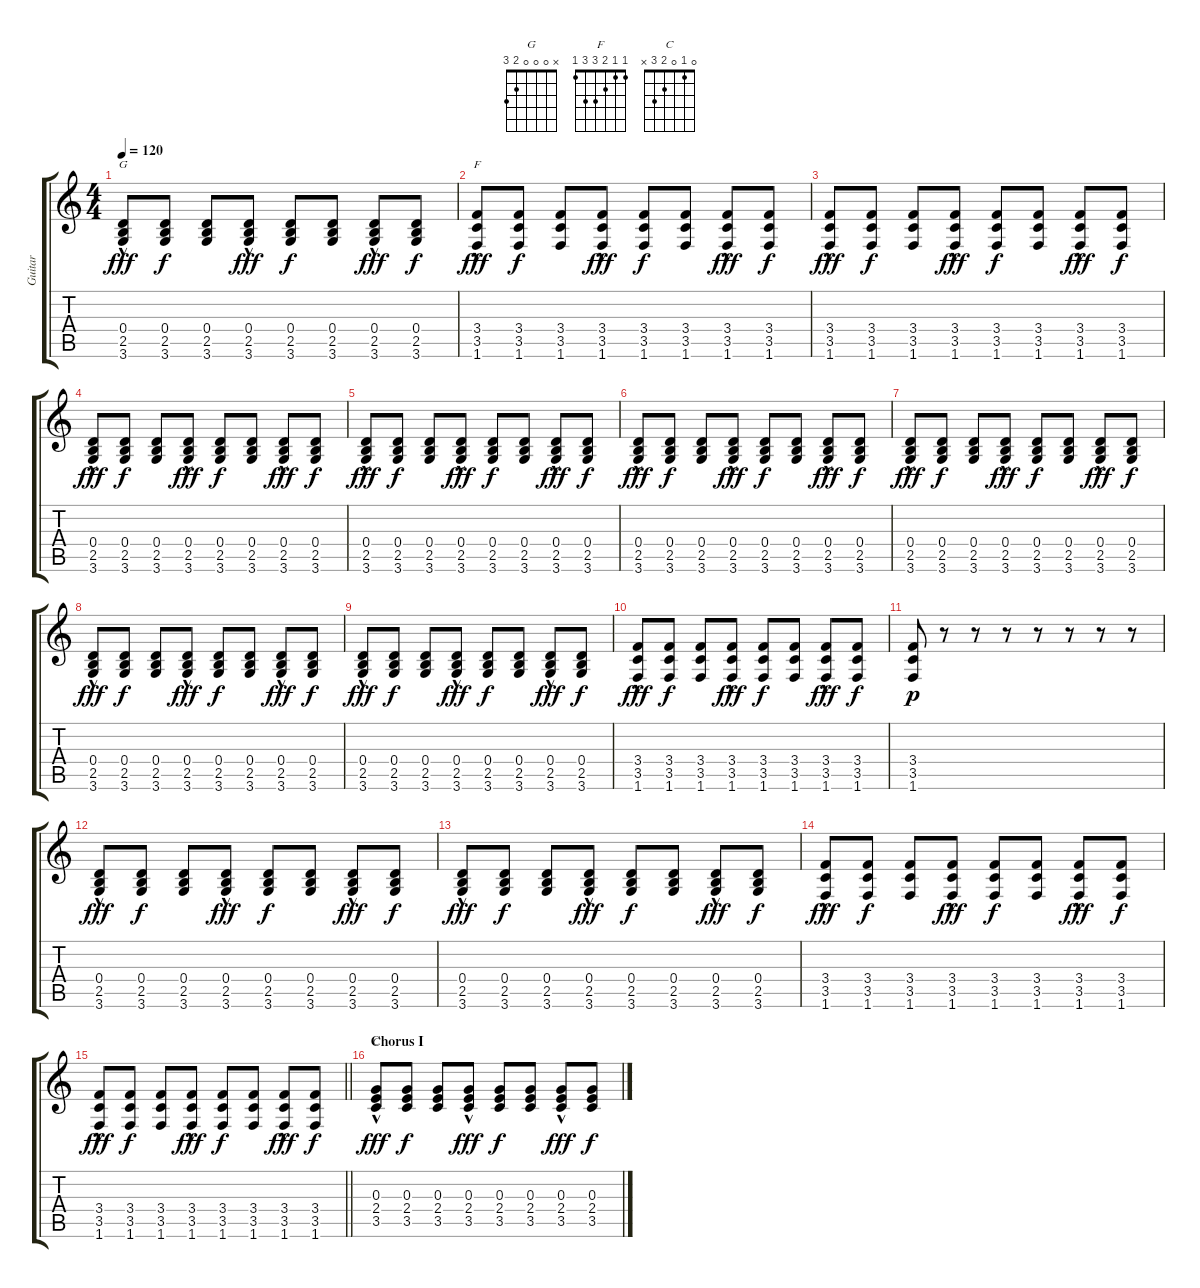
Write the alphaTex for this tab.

\track ("Guitar" "Guitar") {instrument acousticguitarnylon}
\staff {score tabs}
\tuning (E4 B3 G3 D3 A2 E2) {hide}
\chord ("G" x 0 0 0 2 3)
\chord ("F" 1 1 2 3 3 1)
\chord ("C" 0 1 0 2 3 x)
\ts (4 4)
\tempo 120
\clef g2
\ks c
(0.4{hac} 2.5{hac} 3.6{hac}).8{ch "G" dy fff} (0.4 2.5 3.6).8{dy f} (0.4 2.5 3.6).8 (0.4{hac} 2.5{hac} 3.6{hac}).8{dy fff} (0.4 2.5 3.6).8{dy f} (0.4 2.5 3.6).8 (0.4{hac} 2.5{hac} 3.6{hac}).8{dy fff} (0.4 2.5 3.6).8{dy f} |
(3.4{hac} 3.5{hac} 1.6{hac}).8{ch "F" dy fff} (3.4 3.5 1.6).8{dy f} (3.4 3.5 1.6).8 (3.4{hac} 3.5{hac} 1.6{hac}).8{dy fff} (3.4 3.5 1.6).8{dy f} (3.4 3.5 1.6).8 (3.4{hac} 3.5{hac} 1.6{hac}).8{dy fff} (3.4 3.5 1.6).8{dy f} |
(3.4{hac} 3.5{hac} 1.6{hac}).8{dy fff} (3.4 3.5 1.6).8{dy f} (3.4 3.5 1.6).8 (3.4{hac} 3.5{hac} 1.6{hac}).8{dy fff} (3.4 3.5 1.6).8{dy f} (3.4 3.5 1.6).8 (3.4{hac} 3.5{hac} 1.6{hac}).8{dy fff} (3.4 3.5 1.6).8{dy f} |
(0.4{hac} 2.5{hac} 3.6{hac}).8{dy fff} (0.4 2.5 3.6).8{dy f} (0.4 2.5 3.6).8 (0.4{hac} 2.5{hac} 3.6{hac}).8{dy fff} (0.4 2.5 3.6).8{dy f} (0.4 2.5 3.6).8 (0.4{hac} 2.5{hac} 3.6{hac}).8{dy fff} (0.4 2.5 3.6).8{dy f} |
(0.4{hac} 2.5{hac} 3.6{hac}).8{dy fff} (0.4 2.5 3.6).8{dy f} (0.4 2.5 3.6).8 (0.4{hac} 2.5{hac} 3.6{hac}).8{dy fff} (0.4 2.5 3.6).8{dy f} (0.4 2.5 3.6).8 (0.4{hac} 2.5{hac} 3.6{hac}).8{dy fff} (0.4 2.5 3.6).8{dy f} |
(0.4{hac} 2.5{hac} 3.6{hac}).8{dy fff} (0.4 2.5 3.6).8{dy f} (0.4 2.5 3.6).8 (0.4{hac} 2.5{hac} 3.6{hac}).8{dy fff} (0.4 2.5 3.6).8{dy f} (0.4 2.5 3.6).8 (0.4{hac} 2.5{hac} 3.6{hac}).8{dy fff} (0.4 2.5 3.6).8{dy f} |
(0.4{hac} 2.5{hac} 3.6{hac}).8{dy fff} (0.4 2.5 3.6).8{dy f} (0.4 2.5 3.6).8 (0.4{hac} 2.5{hac} 3.6{hac}).8{dy fff} (0.4 2.5 3.6).8{dy f} (0.4 2.5 3.6).8 (0.4{hac} 2.5{hac} 3.6{hac}).8{dy fff} (0.4 2.5 3.6).8{dy f} |
(0.4{hac} 2.5{hac} 3.6{hac}).8{dy fff} (0.4 2.5 3.6).8{dy f} (0.4 2.5 3.6).8 (0.4{hac} 2.5{hac} 3.6{hac}).8{dy fff} (0.4 2.5 3.6).8{dy f} (0.4 2.5 3.6).8 (0.4{hac} 2.5{hac} 3.6{hac}).8{dy fff} (0.4 2.5 3.6).8{dy f} |
(0.4{hac} 2.5{hac} 3.6{hac}).8{dy fff} (0.4 2.5 3.6).8{dy f} (0.4 2.5 3.6).8 (0.4{hac} 2.5{hac} 3.6{hac}).8{dy fff} (0.4 2.5 3.6).8{dy f} (0.4 2.5 3.6).8 (0.4{hac} 2.5{hac} 3.6{hac}).8{dy fff} (0.4 2.5 3.6).8{dy f} |
(3.4{hac} 3.5{hac} 1.6{hac}).8{dy fff} (3.4 3.5 1.6).8{dy f} (3.4 3.5 1.6).8 (3.4{hac} 3.5{hac} 1.6{hac}).8{dy fff} (3.4 3.5 1.6).8{dy f} (3.4 3.5 1.6).8 (3.4{hac} 3.5{hac} 1.6{hac}).8{dy fff} (3.4 3.5 1.6).8{dy f} |
(3.4 3.5 1.6).8{dy p} r.8 r.8 r.8 r.8 r.8 r.8 r.8 |
(0.4{hac} 2.5{hac} 3.6{hac}).8{dy fff} (0.4 2.5 3.6).8{dy f} (0.4 2.5 3.6).8 (0.4{hac} 2.5{hac} 3.6{hac}).8{dy fff} (0.4 2.5 3.6).8{dy f} (0.4 2.5 3.6).8 (0.4{hac} 2.5{hac} 3.6{hac}).8{dy fff} (0.4 2.5 3.6).8{dy f} |
(0.4{hac} 2.5{hac} 3.6{hac}).8{dy fff} (0.4 2.5 3.6).8{dy f} (0.4 2.5 3.6).8 (0.4{hac} 2.5{hac} 3.6{hac}).8{dy fff} (0.4 2.5 3.6).8{dy f} (0.4 2.5 3.6).8 (0.4{hac} 2.5{hac} 3.6{hac}).8{dy fff} (0.4 2.5 3.6).8{dy f} |
(3.4{hac} 3.5{hac} 1.6{hac}).8{dy fff} (3.4 3.5 1.6).8{dy f} (3.4 3.5 1.6).8 (3.4{hac} 3.5{hac} 1.6{hac}).8{dy fff} (3.4 3.5 1.6).8{dy f} (3.4 3.5 1.6).8 (3.4{hac} 3.5{hac} 1.6{hac}).8{dy fff} (3.4 3.5 1.6).8{dy f} |
\barLineRight lightlight
(3.4{hac} 3.5{hac} 1.6{hac}).8{dy fff} (3.4 3.5 1.6).8{dy f} (3.4 3.5 1.6).8 (3.4{hac} 3.5{hac} 1.6{hac}).8{dy fff} (3.4 3.5 1.6).8{dy f} (3.4 3.5 1.6).8 (3.4{hac} 3.5{hac} 1.6{hac}).8{dy fff} (3.4 3.5 1.6).8{dy f} |
\section ("" "Chorus I")
(0.3{hac} 2.4{hac} 3.5{hac}).8{ch "C" dy fff} (0.3 2.4 3.5).8{dy f} (0.3 2.4 3.5).8 (0.3{hac} 2.4{hac} 3.5{hac}).8{dy fff} (0.3 2.4 3.5).8{dy f} (0.3 2.4 3.5).8 (0.3{hac} 2.4{hac} 3.5{hac}).8{dy fff} (0.3 2.4 3.5).8{dy f}
